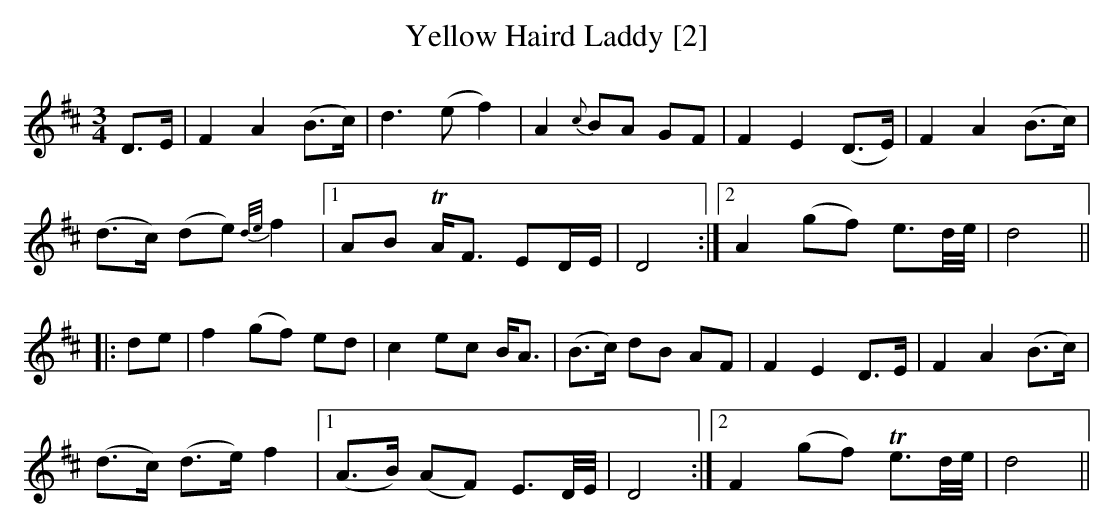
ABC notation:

X:1
T:Yellow Haird Laddy [2]
M:3/4
L:1/8
K:D
D>E | F2A2 (B>c) | d3 (ef2) | A2 {c}BA GF | F2E2 (D>E) | F2A2 (B>c) |
(d>c) (de) {d/e/}f2 |1 AB TA<F ED/E/ | D4 :|2 A2 (gf) e>d/2e/4 | d4 ||
|: de |f2 (gf) ed | c2 ec B<A | (B>c) dB AF | F2E2 D>E | F2A2 (B>c) |
(d>c) (d>e) f2 |1 (A>B) (AF) E>D/2E/4 | D4 :|2 F2 (gf) Te>d/2e/4 | d4 ||
